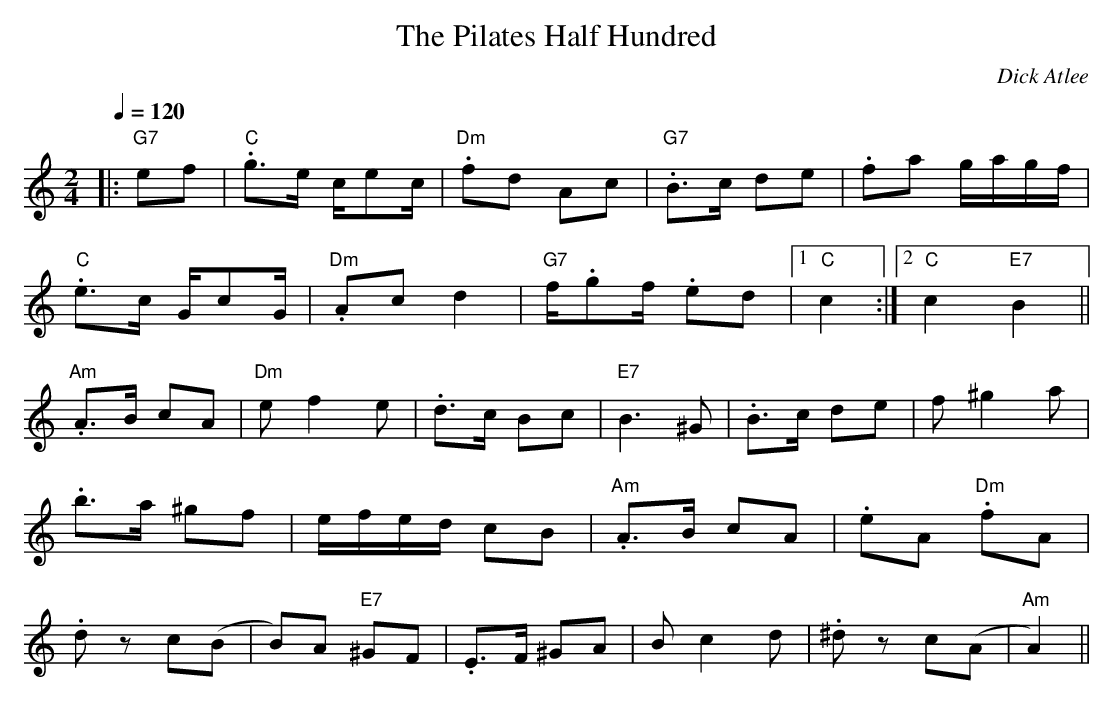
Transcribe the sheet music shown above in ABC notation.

X:1
T:The Pilates Half Hundred
M:2/4
L:1/8
Q:1/4=120
C:Dick Atlee
K:C
|: "G7" ef | "C" .g>e c/2ec/2 | "Dm" .fd Ac | "G7" .B>c de |
.fa g/2a/2g/2f/2 | !
"C" .e>c G/2cG/2 | "Dm" .Ac d2 | "G7" f/2.gf/2 .ed |[1 "C" c2 :|
[2 "C" c2 "E7" B2 || !
"Am" .A>B cA | "Dm" e f2 e | .d>c Bc | "E7" B3 ^G | .B>c de | f ^g2 a | !
.b>a ^gf | e/2f/2e/2d/2 cB | "Am" .A>B cA | .eA "Dm" .fA | !
.d z c(B | B)A "E7" ^GF | .E>F ^GA | B c2 d | .^d z c(A | "Am" A2) ||
